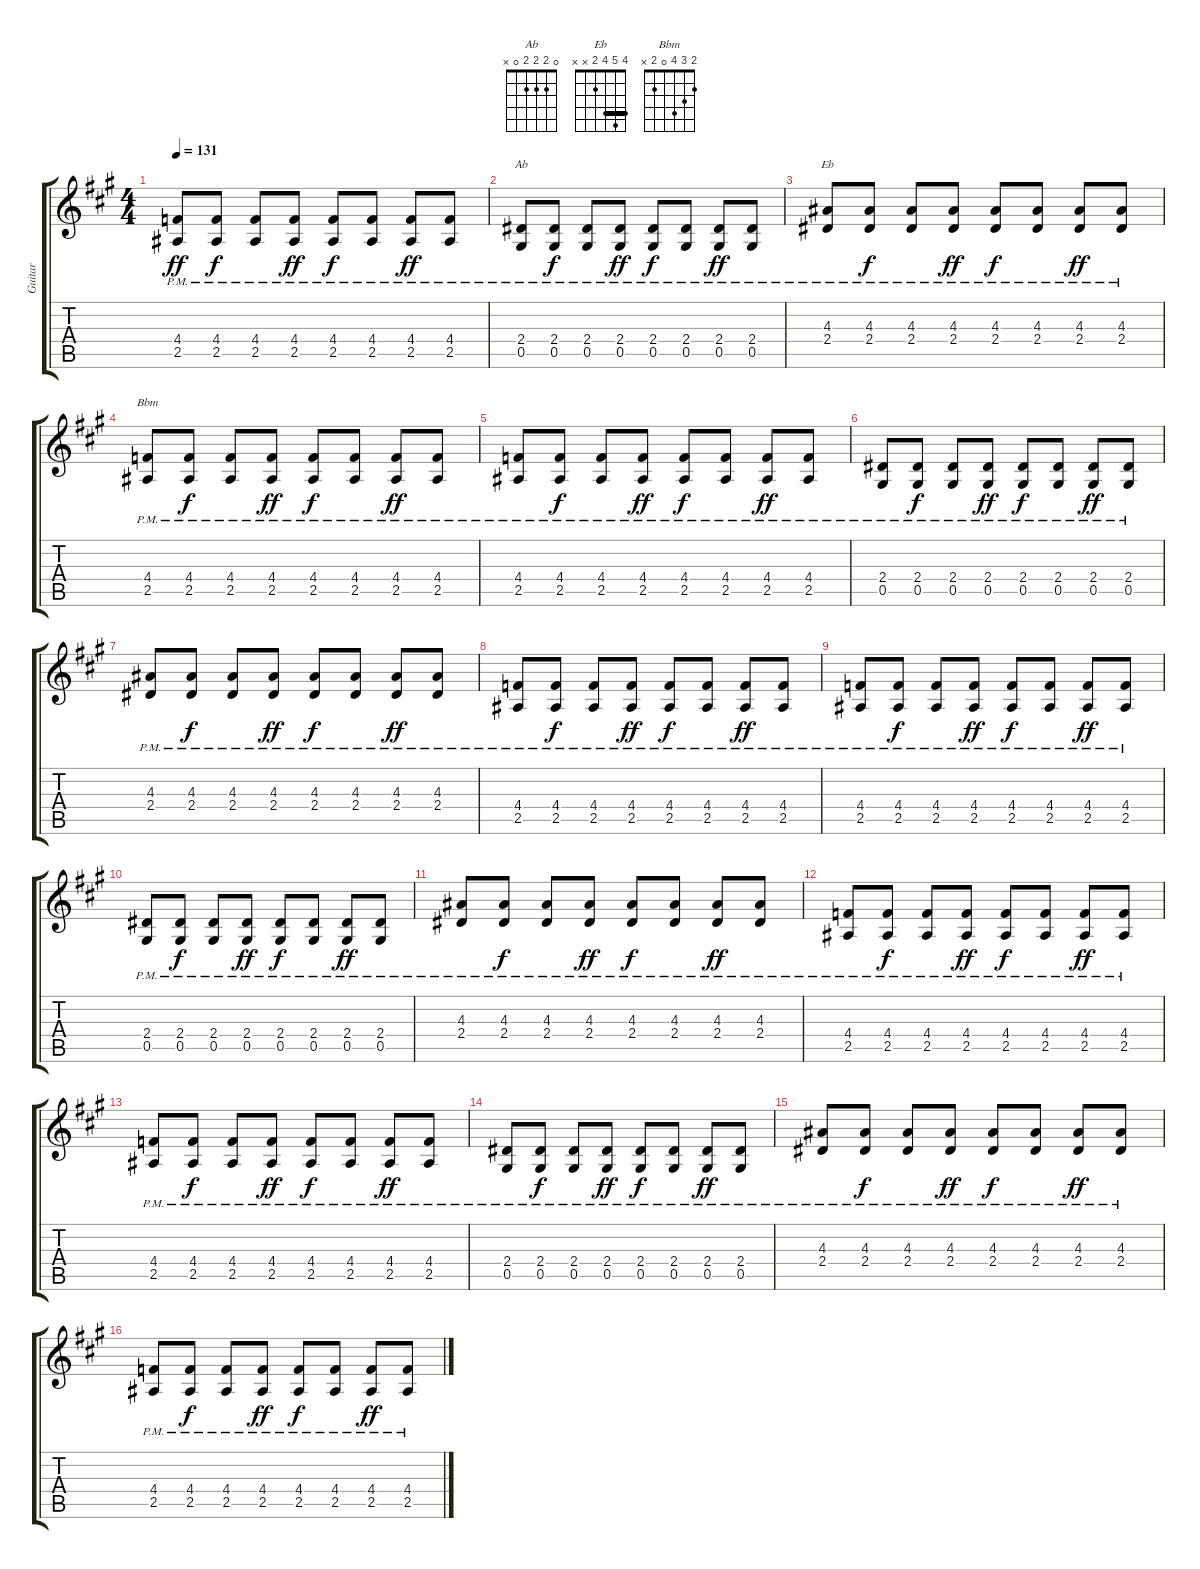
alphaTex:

\track ("Guitar" "Guitar") {instrument electricguitarclean}
\staff {score tabs}
\tuning (Eb4 Bb3 Gb3 Db3 Ab2 Eb2) {hide}
\chord ("Ab" 0 2 2 2 0 x)
\chord ("Eb" 4 5 4 2 x x) {barre 4}
\chord ("Bbm" 2 3 4 0 2 x)
\ts (4 4)
\tempo 131
\clef g2
\ks a
(4.4{pm} 2.5{pm}).8{dy ff} (4.4{pm} 2.5{pm}).8{dy f} (4.4{pm} 2.5{pm}).8 (4.4{pm} 2.5{pm}).8{dy ff} (4.4{pm} 2.5{pm}).8{dy f} (4.4{pm} 2.5{pm}).8 (4.4{pm} 2.5{pm}).8{dy ff} (4.4{pm} 2.5{pm}).8 |
(2.4{pm} 0.5{pm}).8{ch "Ab"} (2.4{pm} 0.5{pm}).8{dy f} (2.4{pm} 0.5{pm}).8 (2.4{pm} 0.5{pm}).8{dy ff} (2.4{pm} 0.5{pm}).8{dy f} (2.4{pm} 0.5{pm}).8 (2.4{pm} 0.5{pm}).8{dy ff} (2.4{pm} 0.5{pm}).8 |
(4.3{pm} 2.4{pm}).8{ch "Eb"} (4.3{pm} 2.4{pm}).8{dy f} (4.3{pm} 2.4{pm}).8 (4.3{pm} 2.4{pm}).8{dy ff} (4.3{pm} 2.4{pm}).8{dy f} (4.3{pm} 2.4{pm}).8 (4.3{pm} 2.4{pm}).8{dy ff} (4.3{pm} 2.4{pm}).8 |
(4.4{pm} 2.5{pm}).8{ch "Bbm"} (4.4{pm} 2.5{pm}).8{dy f} (4.4{pm} 2.5{pm}).8 (4.4{pm} 2.5{pm}).8{dy ff} (4.4{pm} 2.5{pm}).8{dy f} (4.4{pm} 2.5{pm}).8 (4.4{pm} 2.5{pm}).8{dy ff} (4.4{pm} 2.5{pm}).8 |
(4.4{pm} 2.5{pm}).8 (4.4{pm} 2.5{pm}).8{dy f} (4.4{pm} 2.5{pm}).8 (4.4{pm} 2.5{pm}).8{dy ff} (4.4{pm} 2.5{pm}).8{dy f} (4.4{pm} 2.5{pm}).8 (4.4{pm} 2.5{pm}).8{dy ff} (4.4{pm} 2.5{pm}).8 |
(2.4{pm} 0.5{pm}).8 (2.4{pm} 0.5{pm}).8{dy f} (2.4{pm} 0.5{pm}).8 (2.4{pm} 0.5{pm}).8{dy ff} (2.4{pm} 0.5{pm}).8{dy f} (2.4{pm} 0.5{pm}).8 (2.4{pm} 0.5{pm}).8{dy ff} (2.4{pm} 0.5{pm}).8 |
(4.3{pm} 2.4{pm}).8 (4.3{pm} 2.4{pm}).8{dy f} (4.3{pm} 2.4{pm}).8 (4.3{pm} 2.4{pm}).8{dy ff} (4.3{pm} 2.4{pm}).8{dy f} (4.3{pm} 2.4{pm}).8 (4.3{pm} 2.4{pm}).8{dy ff} (4.3{pm} 2.4{pm}).8 |
(4.4{pm} 2.5{pm}).8 (4.4{pm} 2.5{pm}).8{dy f} (4.4{pm} 2.5{pm}).8 (4.4{pm} 2.5{pm}).8{dy ff} (4.4{pm} 2.5{pm}).8{dy f} (4.4{pm} 2.5{pm}).8 (4.4{pm} 2.5{pm}).8{dy ff} (4.4{pm} 2.5{pm}).8 |
(4.4{pm} 2.5{pm}).8 (4.4{pm} 2.5{pm}).8{dy f} (4.4{pm} 2.5{pm}).8 (4.4{pm} 2.5{pm}).8{dy ff} (4.4{pm} 2.5{pm}).8{dy f} (4.4{pm} 2.5{pm}).8 (4.4{pm} 2.5{pm}).8{dy ff} (4.4{pm} 2.5{pm}).8 |
(2.4{pm} 0.5{pm}).8 (2.4{pm} 0.5{pm}).8{dy f} (2.4{pm} 0.5{pm}).8 (2.4{pm} 0.5{pm}).8{dy ff} (2.4{pm} 0.5{pm}).8{dy f} (2.4{pm} 0.5{pm}).8 (2.4{pm} 0.5{pm}).8{dy ff} (2.4{pm} 0.5{pm}).8 |
(4.3{pm} 2.4{pm}).8 (4.3{pm} 2.4{pm}).8{dy f} (4.3{pm} 2.4{pm}).8 (4.3{pm} 2.4{pm}).8{dy ff} (4.3{pm} 2.4{pm}).8{dy f} (4.3{pm} 2.4{pm}).8 (4.3{pm} 2.4{pm}).8{dy ff} (4.3{pm} 2.4{pm}).8 |
(4.4{pm} 2.5{pm}).8 (4.4{pm} 2.5{pm}).8{dy f} (4.4{pm} 2.5{pm}).8 (4.4{pm} 2.5{pm}).8{dy ff} (4.4{pm} 2.5{pm}).8{dy f} (4.4{pm} 2.5{pm}).8 (4.4{pm} 2.5{pm}).8{dy ff} (4.4{pm} 2.5{pm}).8 |
(4.4{pm} 2.5{pm}).8 (4.4{pm} 2.5{pm}).8{dy f} (4.4{pm} 2.5{pm}).8 (4.4{pm} 2.5{pm}).8{dy ff} (4.4{pm} 2.5{pm}).8{dy f} (4.4{pm} 2.5{pm}).8 (4.4{pm} 2.5{pm}).8{dy ff} (4.4{pm} 2.5{pm}).8 |
(2.4{pm} 0.5{pm}).8 (2.4{pm} 0.5{pm}).8{dy f} (2.4{pm} 0.5{pm}).8 (2.4{pm} 0.5{pm}).8{dy ff} (2.4{pm} 0.5{pm}).8{dy f} (2.4{pm} 0.5{pm}).8 (2.4{pm} 0.5{pm}).8{dy ff} (2.4{pm} 0.5{pm}).8 |
(4.3{pm} 2.4{pm}).8 (4.3{pm} 2.4{pm}).8{dy f} (4.3{pm} 2.4{pm}).8 (4.3{pm} 2.4{pm}).8{dy ff} (4.3{pm} 2.4{pm}).8{dy f} (4.3{pm} 2.4{pm}).8 (4.3{pm} 2.4{pm}).8{dy ff} (4.3{pm} 2.4{pm}).8 |
(4.4{pm} 2.5{pm}).8 (4.4{pm} 2.5{pm}).8{dy f} (4.4{pm} 2.5{pm}).8 (4.4{pm} 2.5{pm}).8{dy ff} (4.4{pm} 2.5{pm}).8{dy f} (4.4{pm} 2.5{pm}).8 (4.4{pm} 2.5{pm}).8{dy ff} (4.4{pm} 2.5{pm}).8
